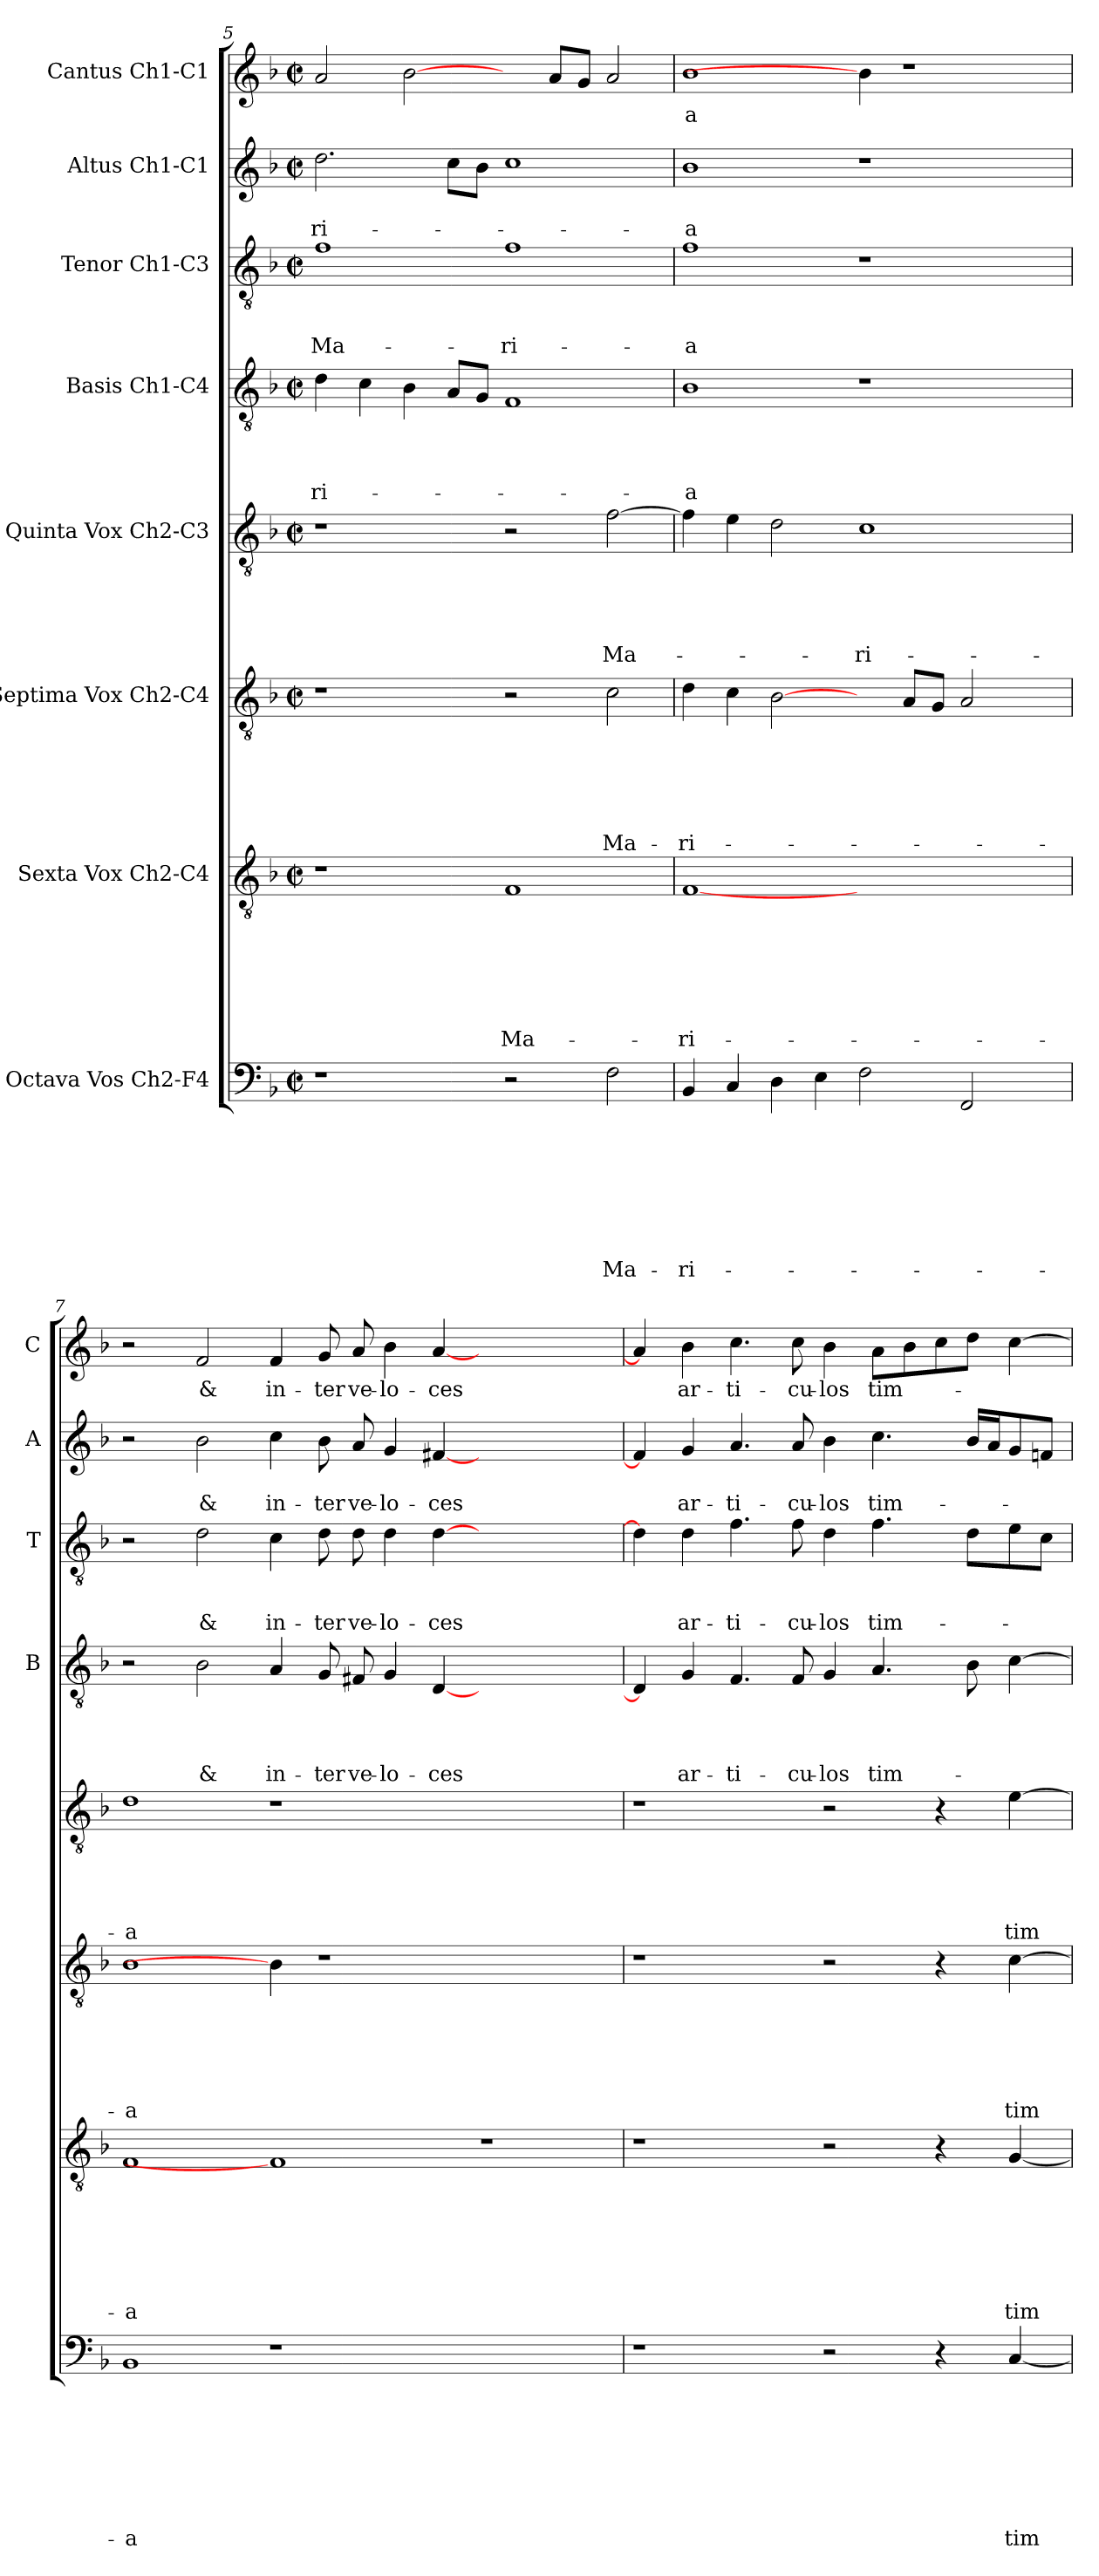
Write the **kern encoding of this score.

**kern	**text	**text	**text	**text	**text	**text	**text	**text	**kern	**text	**text	**text	**text	**text	**text	**text	**kern	**text	**text	**text	**text	**text	**text	**kern	**text	**text	**text	**text	**text	**kern	**text	**text	**text	**text	**kern	**text	**text	**text	**kern	**text	**text	**kern	**text
*part8	*part8	*part8	*part8	*part8	*part8	*part8	*part8	*part8	*part7	*part7	*part7	*part7	*part7	*part7	*part7	*part7	*part6	*part6	*part6	*part6	*part6	*part6	*part6	*part5	*part5	*part5	*part5	*part5	*part5	*part4	*part4	*part4	*part4	*part4	*part3	*part3	*part3	*part3	*part2	*part2	*part2	*part1	*part1
*staff8	*staff8	*staff8	*staff8	*staff8	*staff8	*staff8	*staff8	*staff8	*staff7	*staff7	*staff7	*staff7	*staff7	*staff7	*staff7	*staff7	*staff6	*staff6	*staff6	*staff6	*staff6	*staff6	*staff6	*staff5	*staff5	*staff5	*staff5	*staff5	*staff5	*staff4	*staff4	*staff4	*staff4	*staff4	*staff3	*staff3	*staff3	*staff3	*staff2	*staff2	*staff2	*staff1	*staff1
*I"Octava Vos Ch2-F4	*	*	*	*	*	*	*	*	*I"Sexta Vox Ch2-C4	*	*	*	*	*	*	*	*I"Septima Vox Ch2-C4	*	*	*	*	*	*	*I"Quinta Vox Ch2-C3	*	*	*	*	*	*I"Basis Ch1-C4	*	*	*	*	*I"Tenor Ch1-C3	*	*	*	*I"Altus Ch1-C1	*	*	*I"Cantus Ch1-C1	*
*	*	*	*	*	*	*	*	*	*	*	*	*	*	*	*	*	*	*	*	*	*	*	*	*	*	*	*	*	*	*I'B	*	*	*	*	*I'T	*	*	*	*I'A	*	*	*I'C	*
!!LO:LB:g=z
*clefF4	*	*	*	*	*	*	*	*	*clefGv2	*	*	*	*	*	*	*	*clefGv2	*	*	*	*	*	*	*clefGv2	*	*	*	*	*	*clefGv2	*	*	*	*	*clefGv2	*	*	*	*clefG2	*	*	*clefG2	*
*k[b-]	*	*	*	*	*	*	*	*	*k[b-]	*	*	*	*	*	*	*	*k[b-]	*	*	*	*	*	*	*k[b-]	*	*	*	*	*	*k[b-]	*	*	*	*	*k[b-]	*	*	*	*k[b-]	*	*	*k[b-]	*
*F:	*	*	*	*	*	*	*	*	*F:	*	*	*	*	*	*	*	*F:	*	*	*	*	*	*	*F:	*	*	*	*	*	*F:	*	*	*	*	*F:	*	*	*	*F:	*	*	*F:	*
*M2/2	*	*	*	*	*	*	*	*	*M2/2	*	*	*	*	*	*	*	*M2/2	*	*	*	*	*	*	*M2/2	*	*	*	*	*	*M2/2	*	*	*	*	*M2/2	*	*	*	*M2/2	*	*	*M2/2	*
*met(c|)	*	*	*	*	*	*	*	*	*met(c|)	*	*	*	*	*	*	*	*met(c|)	*	*	*	*	*	*	*met(c|)	*	*	*	*	*	*met(c|)	*	*	*	*	*met(c|)	*	*	*	*met(c|)	*	*	*met(c|)	*
=5	=5	=5	=5	=5	=5	=5	=5	=5	=5	=5	=5	=5	=5	=5	=5	=5	=5	=5	=5	=5	=5	=5	=5	=5	=5	=5	=5	=5	=5	=5	=5	=5	=5	=5	=5	=5	=5	=5	=5	=5	=5	=5	=5
!	!	!	!	!	!	!	!	!	!	!	!	!	!	!	!	!	!	!	!	!	!	!	!	!	!	!	!	!	!	!	!	!	!	!LO:LY:b	!	!	!	!LO:LY:b	!	!	!LO:LY:b	!	!
1r	.	.	.	.	.	.	.	.	1r	.	.	.	.	.	.	.	1r	.	.	.	.	.	.	1r	.	.	.	.	.	4d\	.	.	.	-ri-	1f	.	.	Ma-	2.dd\	.	-ri-	2a/	.
.	.	.	.	.	.	.	.	.	.	.	.	.	.	.	.	.	.	.	.	.	.	.	.	.	.	.	.	.	.	4c\	.	.	.	.	.	.	.	.	.	.	.	.	.
.	.	.	.	.	.	.	.	.	.	.	.	.	.	.	.	.	.	.	.	.	.	.	.	.	.	.	.	.	.	4B-\	.	.	.	.	.	.	.	.	.	.	.	[2b-\	.
.	.	.	.	.	.	.	.	.	.	.	.	.	.	.	.	.	.	.	.	.	.	.	.	.	.	.	.	.	.	8A/L	.	.	.	.	.	.	.	.	8cc\L	.	.	.	.
.	.	.	.	.	.	.	.	.	.	.	.	.	.	.	.	.	.	.	.	.	.	.	.	.	.	.	.	.	.	8G/J	.	.	.	.	.	.	.	.	8b-\J	.	.	.	.
!	!	!	!	!	!	!	!	!	!	!	!	!	!	!	!	!LO:LY:b	!	!	!	!	!	!	!	!	!	!	!	!	!	!	!	!	!	!	!	!	!	!LO:LY:b	!	!	!	!	!
2r	.	.	.	.	.	.	.	.	1F	.	.	.	.	.	.	Ma-	2r	.	.	.	.	.	.	2r	.	.	.	.	.	1F	.	.	.	.	1f	.	.	-ri-	1cc	.	.	4ryy	.
.	.	.	.	.	.	.	.	.	.	.	.	.	.	.	.	.	.	.	.	.	.	.	.	.	.	.	.	.	.	.	.	.	.	.	.	.	.	.	.	.	.	8a/L	.
.	.	.	.	.	.	.	.	.	.	.	.	.	.	.	.	.	.	.	.	.	.	.	.	.	.	.	.	.	.	.	.	.	.	.	.	.	.	.	.	.	.	8g/J	.
!	!	!	!	!	!	!	!	!LO:LY:b	!	!	!	!	!	!	!	!	!	!	!	!	!	!	!LO:LY:b	!	!	!	!	!	!LO:LY:b	!	!	!	!	!	!	!	!	!	!	!	!	!	!
2F\	.	.	.	.	.	.	.	Ma-	.	.	.	.	.	.	.	.	2c\	.	.	.	.	.	Ma-	[2f\	.	.	.	.	Ma-	.	.	.	.	.	.	.	.	.	.	.	.	2a/	.
=6	=6	=6	=6	=6	=6	=6	=6	=6	=6	=6	=6	=6	=6	=6	=6	=6	=6	=6	=6	=6	=6	=6	=6	=6	=6	=6	=6	=6	=6	=6	=6	=6	=6	=6	=6	=6	=6	=6	=6	=6	=6	=6	=6
!	!	!	!	!	!	!	!	!LO:LY:b	!	!	!	!	!	!	!	!LO:LY:b	!	!	!	!	!	!	!LO:LY:b	!	!	!	!	!	!	!	!	!	!	!LO:LY:b	!	!	!	!LO:LY:b	!	!	!LO:LY:b	!	!LO:LY:b
4BB-/	.	.	.	.	.	.	.	-ri-	[1F	.	.	.	.	.	.	-ri-	4d\	.	.	.	.	.	-ri-	4f\]	.	.	.	.	.	1B-	.	.	.	-a	1f	.	.	-a	1b-	.	-a	1b-	-a
4C/	.	.	.	.	.	.	.	.	.	.	.	.	.	.	.	.	4c\	.	.	.	.	.	.	4e\	.	.	.	.	.	.	.	.	.	.	.	.	.	.	.	.	.	.	.
4D\	.	.	.	.	.	.	.	.	.	.	.	.	.	.	.	.	[2B-\	.	.	.	.	.	.	2d\	.	.	.	.	.	.	.	.	.	.	.	.	.	.	.	.	.	.	.
4E\	.	.	.	.	.	.	.	.	.	.	.	.	.	.	.	.	.	.	.	.	.	.	.	.	.	.	.	.	.	.	.	.	.	.	.	.	.	.	.	.	.	.	.
!	!	!	!	!	!	!	!	!	!	!	!	!	!	!	!	!	!	!	!	!	!	!	!	!	!	!	!	!	!LO:LY:b	!	!	!	!	!	!	!	!	!	!	!	!	!	!
2F\	.	.	.	.	.	.	.	.	1ryy	.	.	.	.	.	.	.	4ryy	.	.	.	.	.	.	1c	.	.	.	.	-ri-	1r	.	.	.	.	1r	.	.	.	1r	.	.	4b-\]	.
.	.	.	.	.	.	.	.	.	.	.	.	.	.	.	.	.	8A/L	.	.	.	.	.	.	.	.	.	.	.	.	.	.	.	.	.	.	.	.	.	.	.	.	1r	.
.	.	.	.	.	.	.	.	.	.	.	.	.	.	.	.	.	8G/J	.	.	.	.	.	.	.	.	.	.	.	.	.	.	.	.	.	.	.	.	.	.	.	.	.	.
2FF/	.	.	.	.	.	.	.	.	.	.	.	.	.	.	.	.	2A/	.	.	.	.	.	.	.	.	.	.	.	.	.	.	.	.	.	.	.	.	.	.	.	.	.	.
4ryy	.	.	.	.	.	.	.	.	4ryy	.	.	.	.	.	.	.	4ryy	.	.	.	.	.	.	4ryy	.	.	.	.	.	4ryy	.	.	.	.	4ryy	.	.	.	4ryy	.	.	.	.
=7	=7	=7	=7	=7	=7	=7	=7	=7	=7	=7	=7	=7	=7	=7	=7	=7	=7	=7	=7	=7	=7	=7	=7	=7	=7	=7	=7	=7	=7	=7	=7	=7	=7	=7	=7	=7	=7	=7	=7	=7	=7	=7	=7
!	!	!	!	!	!	!	!	!LO:LY:b	!	!	!	!	!	!	!	!LO:LY:b	!	!	!	!	!	!	!LO:LY:b	!	!	!	!	!	!LO:LY:b	!	!	!	!	!	!	!	!	!	!	!	!	!	!
1BB-	.	.	.	.	.	.	.	-a	1F	.	.	.	.	.	.	-a	1B-	.	.	.	.	.	-a	1d	.	.	.	.	-a	2r	.	.	.	.	2r	.	.	.	2r	.	.	2r	.
!	!	!	!	!	!	!	!	!	!	!	!	!	!	!	!	!	!	!	!	!	!	!	!	!	!	!	!	!	!	!	!	!	!	!LO:LY:b	!	!	!	!LO:LY:b	!	!	!LO:LY:b	!	!LO:LY:b
.	.	.	.	.	.	.	.	.	.	.	.	.	.	.	.	.	.	.	.	.	.	.	.	.	.	.	.	.	.	2B-\	.	.	.	&	2d\	.	.	&	2b-\	.	&	2f/	&
!	!	!	!	!	!	!	!	!	!	!	!	!	!	!	!	!	!	!	!	!	!	!	!	!	!	!	!	!	!	!	!	!	!	!LO:LY:b	!	!	!	!LO:LY:b	!	!	!LO:LY:b	!	!LO:LY:b
1r	.	.	.	.	.	.	.	.	1F]	.	.	.	.	.	.	.	4B-\]	.	.	.	.	.	.	1r	.	.	.	.	.	4A/	.	.	.	in-	4c\	.	.	in-	4cc\	.	in-	4f/	in-
!	!	!	!	!	!	!	!	!	!	!	!	!	!	!	!	!	!	!	!	!	!	!	!	!	!	!	!	!	!	!	!	!	!	!LO:LY:b	!	!	!	!LO:LY:b	!	!	!LO:LY:b	!	!LO:LY:b
.	.	.	.	.	.	.	.	.	.	.	.	.	.	.	.	.	1r	.	.	.	.	.	.	.	.	.	.	.	.	8G/	.	.	.	-ter	8d\	.	.	-ter	8b-\	.	-ter	8g/	-ter
!	!	!	!	!	!	!	!	!	!	!	!	!	!	!	!	!	!	!	!	!	!	!	!	!	!	!	!	!	!	!	!	!	!	!LO:LY:b	!	!	!	!LO:LY:b	!	!	!LO:LY:b	!	!LO:LY:b
.	.	.	.	.	.	.	.	.	.	.	.	.	.	.	.	.	.	.	.	.	.	.	.	.	.	.	.	.	.	8F#X/	.	.	.	ve-	8d\	.	.	ve-	8a/	.	ve-	8a/	ve-
!	!	!	!	!	!	!	!	!	!	!	!	!	!	!	!	!	!	!	!	!	!	!	!	!	!	!	!	!	!	!	!	!	!	!LO:LY:b	!	!	!	!LO:LY:b	!	!	!LO:LY:b	!	!LO:LY:b
.	.	.	.	.	.	.	.	.	.	.	.	.	.	.	.	.	.	.	.	.	.	.	.	.	.	.	.	.	.	4G/	.	.	.	-lo-	4d\	.	.	-lo-	4g/	.	-lo-	4b-\	-lo-
!	!	!	!	!	!	!	!	!	!	!	!	!	!	!	!	!	!	!	!	!	!	!	!	!	!	!	!	!	!	!	!	!	!	!LO:LY:b	!	!	!	!LO:LY:b	!	!	!LO:LY:b	!	!LO:LY:b
.	.	.	.	.	.	.	.	.	.	.	.	.	.	.	.	.	.	.	.	.	.	.	.	.	.	.	.	.	.	[4D/	.	.	.	-ces	[4d\	.	.	-ces	[4f#X/	.	-ces	[4a/	-ces
1ryy	.	.	.	.	.	.	.	.	1r	.	.	.	.	.	.	.	.	.	.	.	.	.	.	1ryy	.	.	.	.	.	1ryy	.	.	.	.	1ryy	.	.	.	1ryy	.	.	1ryy	.
.	.	.	.	.	.	.	.	.	.	.	.	.	.	.	.	.	2.ryy	.	.	.	.	.	.	.	.	.	.	.	.	.	.	.	.	.	.	.	.	.	.	.	.	.	.
=8	=8	=8	=8	=8	=8	=8	=8	=8	=8	=8	=8	=8	=8	=8	=8	=8	=8	=8	=8	=8	=8	=8	=8	=8	=8	=8	=8	=8	=8	=8	=8	=8	=8	=8	=8	=8	=8	=8	=8	=8	=8	=8	=8
1r	.	.	.	.	.	.	.	.	1r	.	.	.	.	.	.	.	1r	.	.	.	.	.	.	1r	.	.	.	.	.	4D/]	.	.	.	.	4d\]	.	.	.	4f#/]	.	.	4a/]	.
!	!	!	!	!	!	!	!	!	!	!	!	!	!	!	!	!	!	!	!	!	!	!	!	!	!	!	!	!	!	!	!	!	!	!LO:LY:b	!	!	!	!LO:LY:b	!	!	!LO:LY:b	!	!LO:LY:b
.	.	.	.	.	.	.	.	.	.	.	.	.	.	.	.	.	.	.	.	.	.	.	.	.	.	.	.	.	.	4G/	.	.	.	ar-	4d\	.	.	ar-	4g/	.	ar-	4b-\	ar-
!	!	!	!	!	!	!	!	!	!	!	!	!	!	!	!	!	!	!	!	!	!	!	!	!	!	!	!	!	!	!	!	!	!	!LO:LY:b	!	!	!	!LO:LY:b	!	!	!LO:LY:b	!	!LO:LY:b
.	.	.	.	.	.	.	.	.	.	.	.	.	.	.	.	.	.	.	.	.	.	.	.	.	.	.	.	.	.	4.F/	.	.	.	-ti-	4.f\	.	.	-ti-	4.a/	.	-ti-	4.cc\	-ti-
!	!	!	!	!	!	!	!	!	!	!	!	!	!	!	!	!	!	!	!	!	!	!	!	!	!	!	!	!	!	!	!	!	!	!LO:LY:b	!	!	!	!LO:LY:b	!	!	!LO:LY:b	!	!LO:LY:b
.	.	.	.	.	.	.	.	.	.	.	.	.	.	.	.	.	.	.	.	.	.	.	.	.	.	.	.	.	.	8F/	.	.	.	-cu-	8f\	.	.	-cu-	8a/	.	-cu-	8cc\	-cu-
!	!	!	!	!	!	!	!	!	!	!	!	!	!	!	!	!	!	!	!	!	!	!	!	!	!	!	!	!	!	!	!	!	!	!LO:LY:b	!	!	!	!LO:LY:b	!	!	!LO:LY:b	!	!LO:LY:b
2r	.	.	.	.	.	.	.	.	2r	.	.	.	.	.	.	.	2r	.	.	.	.	.	.	2r	.	.	.	.	.	4G/	.	.	.	-los	4d\	.	.	-los	4b-\	.	-los	4b-\	-los
!	!	!	!	!	!	!	!	!	!	!	!	!	!	!	!	!	!	!	!	!	!	!	!	!	!	!	!	!	!	!	!	!	!	!LO:LY:b	!	!	!	!LO:LY:b	!	!	!LO:LY:b	!	!LO:LY:b
.	.	.	.	.	.	.	.	.	.	.	.	.	.	.	.	.	.	.	.	.	.	.	.	.	.	.	.	.	.	4.A/	.	.	.	tim-	4.f\	.	.	tim-	4.cc\	.	tim-	8a\L	tim-
.	.	.	.	.	.	.	.	.	.	.	.	.	.	.	.	.	.	.	.	.	.	.	.	.	.	.	.	.	.	.	.	.	.	.	.	.	.	.	.	.	.	8b-\	.
4r	.	.	.	.	.	.	.	.	4r	.	.	.	.	.	.	.	4r	.	.	.	.	.	.	4r	.	.	.	.	.	.	.	.	.	.	.	.	.	.	.	.	.	8cc\	.
.	.	.	.	.	.	.	.	.	.	.	.	.	.	.	.	.	.	.	.	.	.	.	.	.	.	.	.	.	.	8B-\	.	.	.	.	8d\L	.	.	.	16b-/LL	.	.	8dd\J	.
.	.	.	.	.	.	.	.	.	.	.	.	.	.	.	.	.	.	.	.	.	.	.	.	.	.	.	.	.	.	.	.	.	.	.	.	.	.	.	16a/J	.	.	.	.
!	!	!	!	!	!	!	!	!LO:LY:b	!	!	!	!	!	!	!	!LO:LY:b	!	!	!	!	!	!	!LO:LY:b	!	!	!	!	!	!LO:LY:b	!	!	!	!	!	!	!	!	!	!	!	!	!	!
[4C/	.	.	.	.	.	.	.	tim-	[4G/	.	.	.	.	.	.	tim-	[4c\	.	.	.	.	.	tim-	[4e\	.	.	.	.	tim-	[4c\	.	.	.	.	8e\	.	.	.	8g/	.	.	[4cc\	.
.	.	.	.	.	.	.	.	.	.	.	.	.	.	.	.	.	.	.	.	.	.	.	.	.	.	.	.	.	.	.	.	.	.	.	8c\J	.	.	.	8f/J	.	.	.	.
=	=	=	=	=	=	=	=	=	=	=	=	=	=	=	=	=	=	=	=	=	=	=	=	=	=	=	=	=	=	=	=	=	=	=	=	=	=	=	=	=	=	=	=
*-	*-	*-	*-	*-	*-	*-	*-	*-	*-	*-	*-	*-	*-	*-	*-	*-	*-	*-	*-	*-	*-	*-	*-	*-	*-	*-	*-	*-	*-	*-	*-	*-	*-	*-	*-	*-	*-	*-	*-	*-	*-	*-	*-
